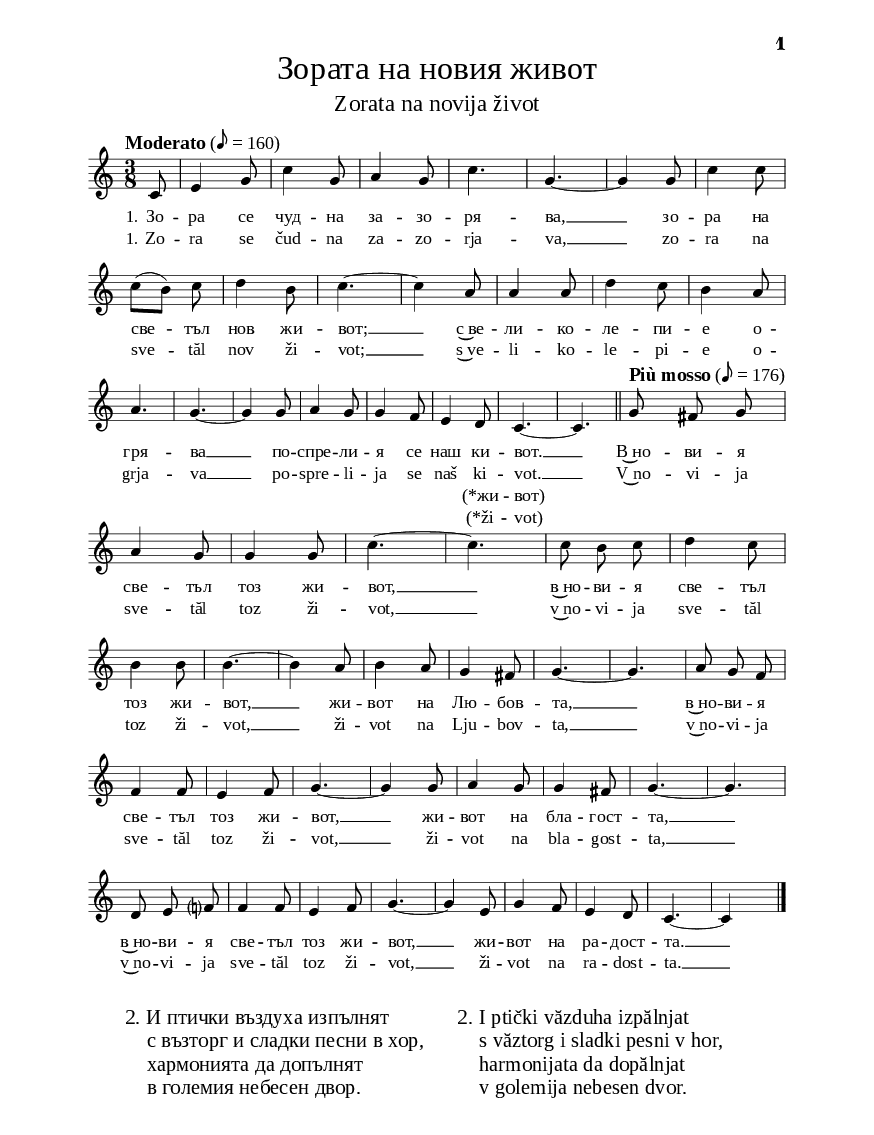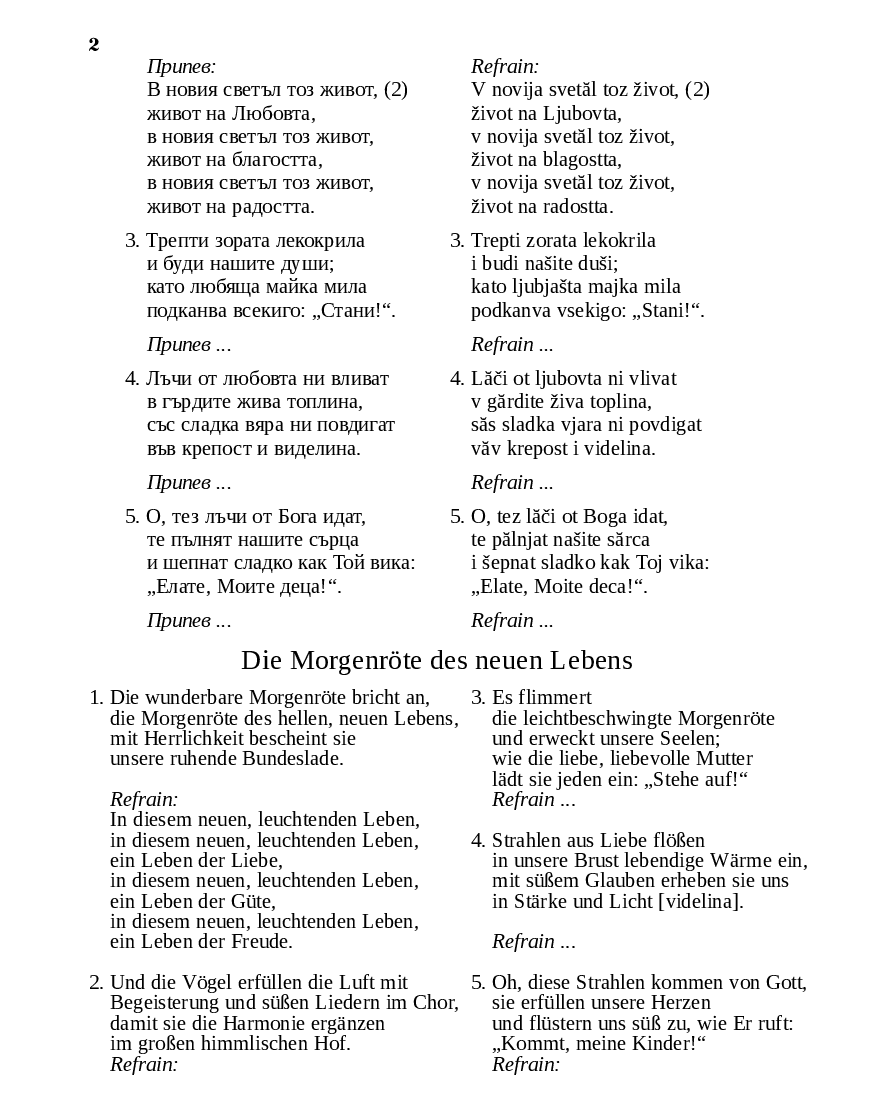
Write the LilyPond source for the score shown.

\version "2.24.4"

% include paper part and global functions
\include "include/globals.ily"

\bookpart {
  \label #'ref016
  \tocItem \markup "Зората на новия живот – Zorata na novija život"
  \include "include/bookpart-paper.ily"
  \score {
    \include "include/score-layout.ily"

    \new Voice \absolute  {
      \clef treble
      \key c \major
      \time 3/8
      \tempoFunc "Moderato" 8 "160"
      \partial 8
      \autoBeamOff
      c'8 |e'4 g'8|c''4 g'8 |a'4 g'8 |c''4.| g'4. ~ |  g'4 g'8 |
      c''4 c''8| \break \once \autoBeamOn c''8 ([  b'8  ])  \noBeam  c''8 |d''4 b'8  |c''4. ~ | c''4  a'8| a'4 a'8|
      d''4  c''8|  b'4 a'8| \break a'4. | g'4. ~ | g'4  g'8 | a'4 g'8 | g'4 f'8 |
      e'4 d'8 | c'4. ~ | c'4.  |   \bar "||"
      \tempoFunc "Più mosso" 8 "176"
      g'8  fis'8 g'8 | \break a'4 g'8 | g'4 g'8 | c''4. ~ |
      c''4.  |   c''8 b'8 c''8| d''4 c''8 |  \break b'4  b'8 | b'4. ~ | b'4   a'8| b'4 a'8 |
      g'4 fis'8 | g'4. ~ | g'4.  |  a'8 g'8 f'8 | \break f'4 f'8 | e'4 f'8 | g'4. ~ |
      g'4  g'8 | a'4 g'8 | g'4 fis'8 | g'4. ~ | g'4. | \break d'8 e'8 f'?8| f'4 f'8 |
      e'4 f'8 | g'4. ~ |g'4  e'8 | g'4 f'8 | e'4 d'8 | c'4. ~ | c' 4 s8 | \bar "|."
    }

    \addlyrics {
      \set stanza = "1." Зо -- ра се чуд -- на за -- зо -- ря -- ва, __ зо --
      ра на све -- тъл нов жи -- вот; __ с~ве -- ли -- ко --
      ле -- пи -- е о -- гря -- ва __  по -- спре -- ли -- я се
      наш ки -- вот. __  В~но -- ви -- я све -- тъл тоз жи -- вот, __
      в~но -- ви -- я све -- тъл тоз жи -- вот, __  жи -- вот на
      Лю -- бов -- та, __   в~но -- ви -- я све -- тъл тоз жи -- вот, __
      жи -- вот на бла -- гост -- та, __  в~но -- ви -- я све -- тъл
      тоз жи -- вот, __  жи -- вот на ра -- дост -- та. __
    }

    \addlyrics {
      \set stanza = "1." Zo -- ra se čud -- na za -- zo -- rja -- va, __ zo --
      ra na sve -- tăl nov ži -- vot; __ s~ve -- li -- ko --
      le -- pi -- e o -- grja -- va __  po -- spre -- li -- ja se
      naš ki -- vot. __  V~no -- vi -- ja sve -- tăl toz ži -- vot, __
      v~no -- vi -- ja sve -- tăl toz ži -- vot, __  ži -- vot na
      Lju -- bov -- ta, __   v~no -- vi -- ja sve -- tăl toz ži -- vot, __
      ži -- vot na bla -- gost -- ta, __  v~no -- vi -- ja sve -- tăl
      toz ži -- vot, __  ži -- vot na ra -- dost -- ta. __
    }
    \addlyrics {
      \repeat unfold 32 { \skip 2 } (*жи -- вот)}
      \addlyrics {
        \repeat unfold 32 { \skip 2 } (*ži -- vot)}

        \header {
          title = \titleFunc "Зората на новия живот" "Zorata na novija život"
        }

        \midi{}
      }

      \markup \empty-two

      \markup \abs-fontsize #10 {
        \hspace #5
        \override #`(baseline-skip . ,bgCoupletBaselineSkip)

        \column {
          % score

          \line { 2. И птички въздуха изпълнят }
          \line {   "   " с възторг и сладки песни в хор, }
          \line {   "   " хармонията да допълнят }
          \line {   "   " в големия небесен двор.}

        }

        \hspace #4
        \override #`(baseline-skip . ,bgCoupletBaselineSkip)
        \column {
          \line { 2. I ptički văzduha izpălnjat }
          \line {   "   " s văztorg i sladki pesni v hor, }
          \line {   "   " harmonijata da dopălnjat }
          \line {   "   " v golemija nebesen dvor.}

        }
      } % m



      \markup \abs-fontsize #10 {
        \hspace #5
        \override #`(baseline-skip . ,bgCoupletBaselineSkip)

        \column {
          \line { "   " \italic {Припев: } }
          \line {  "   " В новия светъл тоз живот, (2) }
          \line { "   " живот на Любовта, }
          \line {  "   " в новия светъл тоз живот,}
          \line { "   " живот на благостта, }
          \line { "   "  в новия светъл тоз живот,}
          \line {  "   " живот на радостта.}
          \vspace #0.5

          \line { 3. Трепти зората лекокрила  }
          \line {   "   " и буди нашите души; }
          \line {   "   " като любяща майка мила}
          \line {   "   " подканва всекиго: „Стани!“.}

          \vspace #0.5
          \line { "   " \italic {Припев ...} }
          \vspace #0.5

          \line { 4. Лъчи от  любовта ни вливат }
          \line {   "   " в гърдите жива топлина, }
          \line {   "   " със сладка вяра ни повдигат }
          \line {   "   " във крепост и виделина. }

          \vspace #0.5
          \line { "   " \italic {Припев ...} }
          \vspace #0.5

          \line { 5.  О, тез лъчи от Бога идат, }
          \line {   "   " те пълнят нашите сърца }
          \line {   "   " и шепнат сладко как Той вика: }
          \line {   "   " „Елате, Mоите деца!“. }
          \vspace #0.5
          \line { "   " \italic {Припев ...} }
          \vspace #0.5
        }

        \hspace #4
        \override #`(baseline-skip . ,bgCoupletBaselineSkip)
        \column {

          \line { "   " \italic {Refrain: } }
          \line {  "   " V novija svetăl toz život, (2) }
          \line { "   " život na Ljubovta, }
          \line {  "   " v novija svetăl toz život,}
          \line { "   " život na blagostta, }
          \line { "   "  v novija svetăl toz život,}
          \line {  "   " život na radostta.}
          \vspace #0.5

          \line { 3. Trepti zorata lekokrila  }
          \line {   "   " i budi našite duši; }
          \line {   "   " kato ljubjašta majka mila}
          \line {   "   " podkanva vsekigo: „Stani!“.}

          \vspace #0.5
          \line { "   " \italic {Refrain ...} }
          \vspace #0.5

          \line { 4. Lăči ot  ljubovta ni vlivat }
          \line {   "   " v gărdite živa toplina, }
          \line {   "   " săs sladka vjara ni povdigat }
          \line {   "   " văv krepost i videlina. }

          \vspace #0.5
          \line { "   " \italic {Refrain ...} }
          \vspace #0.5

          \line { 5.  O, tez lăči ot Boga idat, }
          \line {   "   " te pălnjat našite sărca }
          \line {   "   " i šepnat sladko kak Toj vika: }
          \line {   "   " „Elate, Moite deca!“. }
          \vspace #0.5
          \line { "   " \italic {Refrain ...} }
          \vspace #0.5
        }
      } % markup

      \markup \empty-one

      % include foreign translation(s) of the song
      \version "2.24.3"

\markup \fill-line { \fontsize #deTitleFontSize "Die Morgenröte des neuen Lebens" }
\markup \null
\markup \null
\markup \fontsize #+2.3 {

  \override #'(baseline-skip . 2.8)

  \column {
    \line { 1. Die wunderbare Morgenröte bricht an, }
    \line {   "   " die Morgenröte des hellen, neuen Lebens, }
    \line {   "   " mit Herrlichkeit bescheint sie}
    \line {   "   " unsere ruhende Bundeslade.}
    \line { " " }
    \line { "   " \italic { Refrain:}  }
    \line {   "   "In diesem neuen, leuchtenden Leben, }
     \line {   "   "in diesem neuen, leuchtenden Leben, }
    \line {   "   "ein Leben der Liebe, }
    \line {   "   " in diesem neuen, leuchtenden Leben, }
    \line {   "   " ein Leben der Güte, }
    \line {   "   "in diesem neuen, leuchtenden Leben, }
    \line {   "   "ein Leben der Freude.}

    \line { " " }
    \line { 2. Und die Vögel erfüllen die Luft mit }
    \line {   "   "Begeisterung und süßen Liedern im Chor, }
    \line {   "   " damit sie die Harmonie ergänzen }
    \line {   "   " im großen himmlischen Hof. }

    \line { "   " \italic { Refrain:}  }

  }
 \hspace #1
  \override #'(baseline-skip . 2.8)
 

  \column {
    \line { 3. Es flimmert  }
    \line {   "   " die leichtbeschwingtе Morgenröte }
    \line {   "   " und erweckt unsere Seelen; }
    \line {   "   " wie die liebe, liebevolle Mutter }
    \line {   "   " lädt sie jeden ein: „Stehe auf!“ }
    \line { "   " \italic { Refrain } ... }
    \line { " " }

    \line { 4. Strahlen aus Liebe flößen }
    \line {   "   " in unsere Brust lebendige Wärme ein, }
    \line {   "   " mit süßem Glauben erheben sie uns }
    \line {   "   " in Stärke und Licht [videlina].}

    \line { " " }
    \line { "   " \italic { Refrain } ... }

    \line { " " }
    \line { 5. Oh, diese Strahlen kommen von Gott, }
    \line {   "   " sie erfüllen unsere Herzen }
    \line {   "   " und flüstern uns süß zu, wie Er ruft: }
    \line {   "   " „Kommt, meine Kinder!“}
    \line { "   " \italic { Refrain:}  }

  }
}


    } % bookpart
